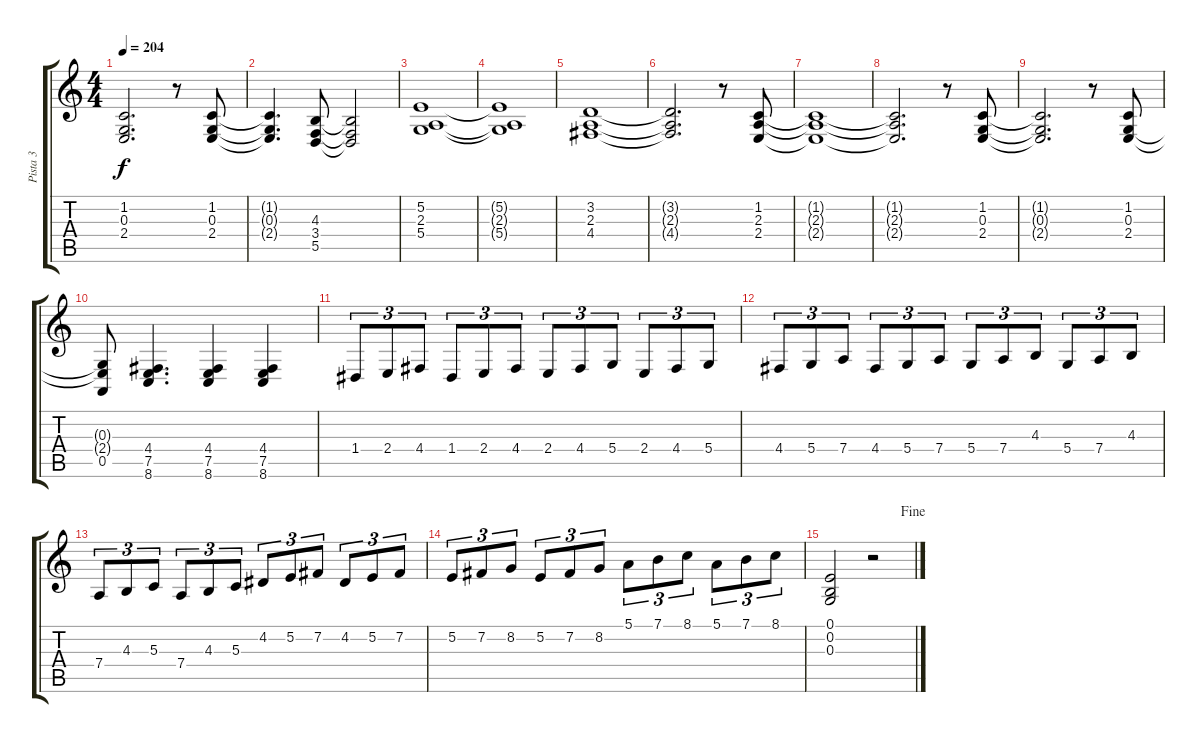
\track ("Pista 3" "Pista 3") {instrument reedorgan}
\staff {score tabs}
\tuning (E4 B3 G3 D3 A2 E2) {hide}
\ts (4 4)
\tempo 204
\clef g2
\ks c
(1.2{t} 0.3{t} 2.4{t}).2{d dy f} r.8 (1.2 0.3 2.4).8 |
(1.2{t} 0.3{t} 2.4{t}).4{d} (4.3 3.4 5.5).8 (4.3{t} 3.4{t} 5.5{t}).2 |
(5.2 2.3 5.4).1 |
(5.2{t} 2.3{t} 5.4{t}).1 |
(3.2 2.3 4.4).1 |
(3.2{t} 2.3{t} 4.4{t}).2{d} r.8 (1.2 2.3 2.4).8 |
(1.2{t} 2.3{t} 2.4{t}).1 |
(1.2{t} 2.3{t} 2.4{t}).2{d} r.8 (1.2 0.3 2.4).8 |
(1.2{t} 0.3{t} 2.4{t}).2{d} r.8 (1.2 0.3 2.4).8 |
(0.3{t} 2.4{t} 0.5).8 (4.4 7.5 8.6).4{d} (4.4 7.5 8.6).4 (4.4 7.5 8.6).4 |
1.4.8{tu (3 2)} 2.4.8{tu (3 2)} 4.4.8{tu (3 2)} 1.4.8{tu (3 2)} 2.4.8{tu (3 2)} 4.4.8{tu (3 2)} 2.4.8{tu (3 2)} 4.4.8{tu (3 2)} 5.4.8{tu (3 2)} 2.4.8{tu (3 2)} 4.4.8{tu (3 2)} 5.4.8{tu (3 2)} |
4.4.8{tu (3 2)} 5.4.8{tu (3 2)} 7.4.8{tu (3 2)} 4.4.8{tu (3 2)} 5.4.8{tu (3 2)} 7.4.8{tu (3 2)} 5.4.8{tu (3 2)} 7.4.8{tu (3 2)} 4.3.8{tu (3 2)} 5.4.8{tu (3 2)} 7.4.8{tu (3 2)} 4.3.8{tu (3 2)} |
7.4.8{tu (3 2)} 4.3.8{tu (3 2)} 5.3.8{tu (3 2)} 7.4.8{tu (3 2)} 4.3.8{tu (3 2)} 5.3.8{tu (3 2)} 4.2.8{tu (3 2)} 5.2.8{tu (3 2)} 7.2.8{tu (3 2)} 4.2.8{tu (3 2)} 5.2.8{tu (3 2)} 7.2.8{tu (3 2)} |
5.2.8{tu (3 2)} 7.2.8{tu (3 2)} 8.2.8{tu (3 2)} 5.2.8{tu (3 2)} 7.2.8{tu (3 2)} 8.2.8{tu (3 2)} 5.1.8{tu (3 2)} 7.1.8{tu (3 2)} 8.1.8{tu (3 2)} 5.1.8{tu (3 2)} 7.1.8{tu (3 2)} 8.1.8{tu (3 2)} |
\jump fine
(0.1 0.2 0.3).2 r.2
